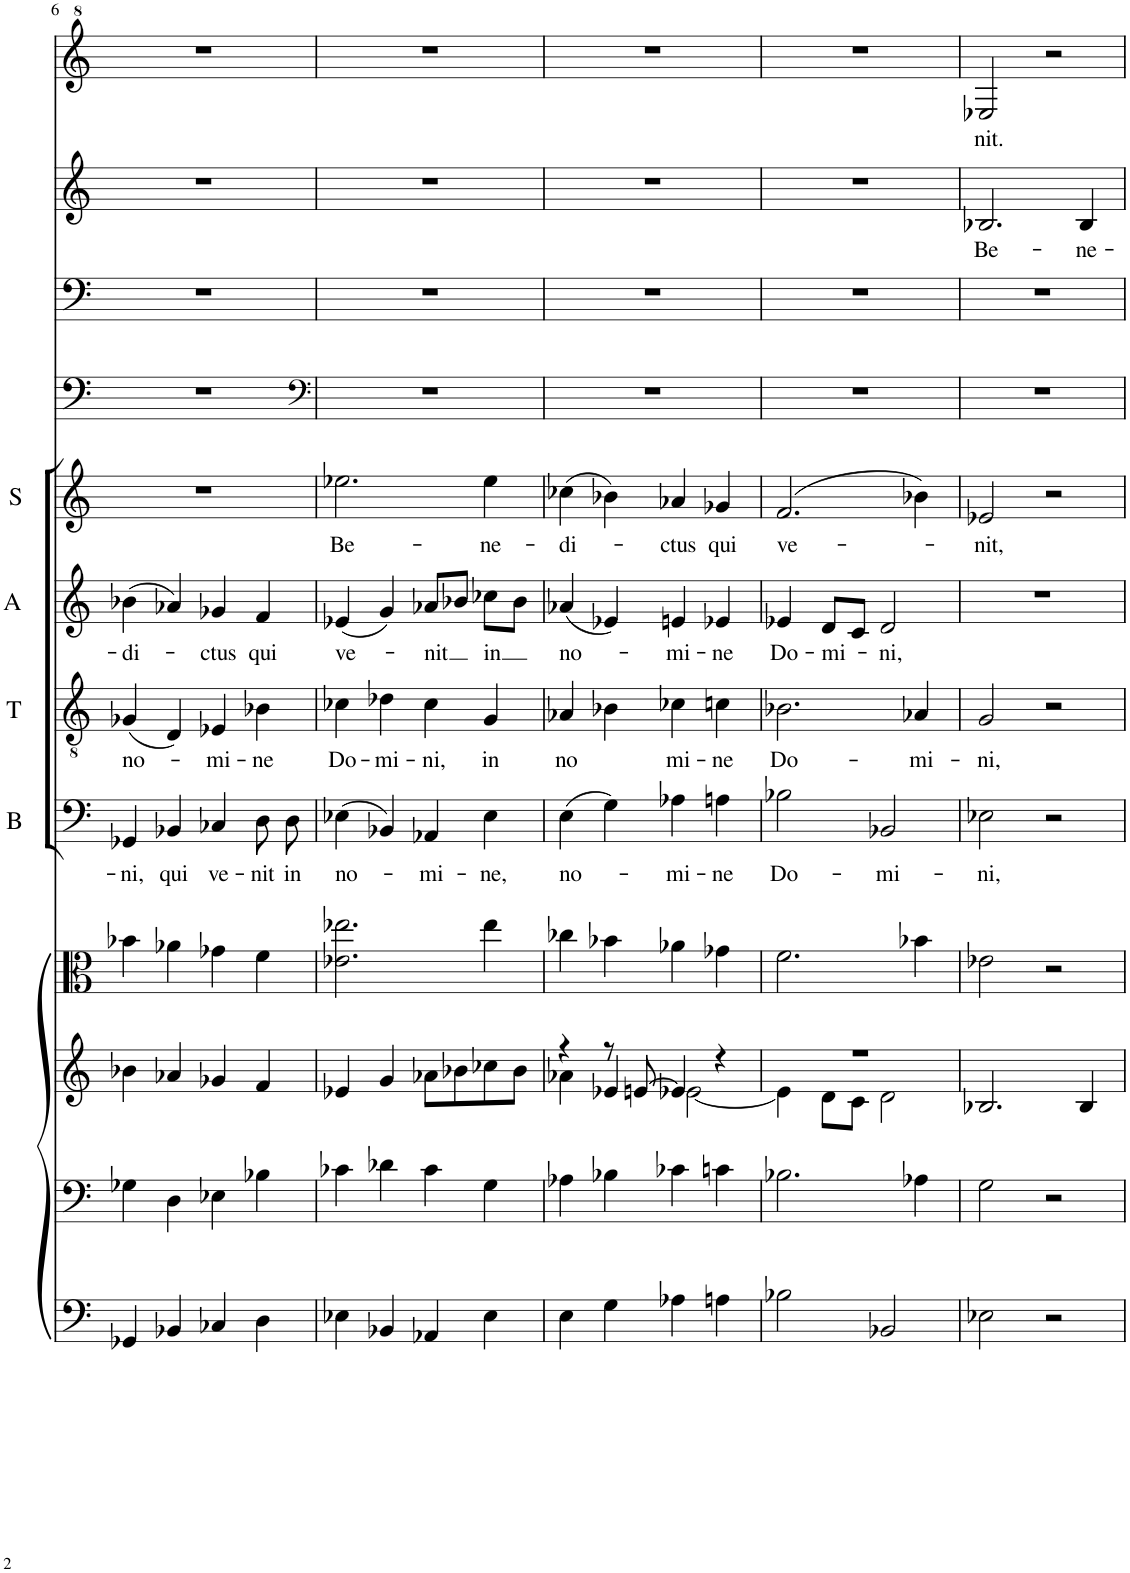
**kern	**kern	**kern	**kern	**kern	**text	**kern	**text	**kern	**text	**kern	**text	**kern	**kern	**kern	**text	**kern	**text
*part12	*part11	*part10	*part9	*part8	*part8	*part7	*part7	*part6	*part6	*part5	*part5	*part4	*part3	*part2	*part2	*part1	*part1
*staff12	*staff11	*staff10	*staff9	*staff8	*staff8	*staff7	*staff7	*staff6	*staff6	*staff5	*staff5	*staff4	*staff3	*staff2	*staff2	*staff1	*staff1
*I"Pauke	*I"Kontrabasse	*I"Synthesizer Strings-R2	*I"Bratschen	*I"Bass	*	*I"Tenor	*	*I"Alt	*	*I"Sopran	*	*I"Bass Solo	*I"Tenor Solo	*I"Alt Solo	*	*I"Sopran Solo	*
*	*	*I'Str	*	*I'B	*	*I'T	*	*I'A	*	*I'S	*	*	*	*	*	*	*
!!LO:PB:g=z
*clefF4	*clefF4	*clefG2	*clefC3	*clefF4	*	*clefGv2	*	*clefG2	*	*clefG2	*	*clefF4	*clefF4	*clefG2	*	*clefG^2	*
*	*	*	*	*	*	*ITrd7c12	*	*ITrd1c2	*	*	*	*	*	*ITrd4c7	*	*ITrd-7c-12	*
*k[]	*k[]	*k[]	*k[]	*k[]	*	*k[]	*	*k[]	*	*k[]	*	*k[]	*k[]	*k[]	*	*k[]	*
*M2/2	*M2/2	*M2/2	*M2/2	*M2/2	*	*M2/2	*	*M2/2	*	*M2/2	*	*M2/2	*M2/2	*M2/2	*	*M2/2	*
*met(c|)	*met(c|)	*met(c|)	*met(c|)	*met(c|)	*	*met(c|)	*	*met(c|)	*	*met(c|)	*	*met(c|)	*met(c|)	*met(c|)	*	*met(c|)	*
=6	=6	=6	=6	=6	=6	=6	=6	=6	=6	=6	=6	=6	=6	=6	=6	=6	=6
!	!	!	!	!	!LO:LY:b	!	!LO:LY:b	!	!LO:LY:b	!	!	!	!	!	!	!	!
4GG-X/	4G-X\	4b-X\	4b-X\	4GG-X/	-ni,	(4G-X/	no-	(4b-X\	-di-	1r	.	1r	1r	1r	.	1r	.
!	!	!	!	!	!LO:LY:b	!	!	!	!	!	!	!	!	!	!	!	!
4BB-X/	4D\	4a-X/	4a-X\	4BB-X/	qui	4D/)	.	4a-X/)	.	.	.	.	.	.	.	.	.
!	!	!	!	!	!LO:LY:b	!	!LO:LY:b	!	!LO:LY:b	!	!	!	!	!	!	!	!
4C-X/	4E-X\	4g-X/	4g-X\	4C-X/	ve-	4E-X/	-mi-	4g-X/	-ctus	.	.	.	.	.	.	.	.
!	!	!	!	!	!LO:LY:b	!	!LO:LY:b	!	!LO:LY:b	!	!	!	!	!	!	!	!
4D\	4B-X\	4f/	4f\	8D\L	-nit	4B-X\	-ne	4f/	qui	.	.	.	.	.	.	.	.
!	!	!	!	!	!LO:LY:b	!	!	!	!	!	!	!	!	!	!	!	!
.	.	.	.	8D\J	in	.	.	.	.	.	.	.	.	.	.	.	.
=7	=7	=7	=7	=7	=7	=7	=7	=7	=7	=7	=7	=7	=7	=7	=7	=7	=7
*	*	*	*	*	*	*	*	*	*	*	*	*clefF4	*	*	*	*	*
!	!	!	!	!	!LO:LY:b	!	!LO:LY:b	!	!LO:LY:b	!	!LO:LY:b	!	!	!	!	!	!
4E-X\	4c-X\	4e-X/	2.e-X\ 2.ee-X\	(4E-X\	no-	4c-X\	Do-	(4e-X/	ve-	2.ee-X\	Be-	1r	1r	1r	.	1r	.
!	!	!	!	!	!	!	!LO:LY:b	!	!	!	!	!	!	!	!	!	!
4BB-X/	4d-X\	4g/	.	4BB-X/)	.	4d-X\	-mi-	4g/)	.	.	.	.	.	.	.	.	.
!	!	!	!	!	!LO:LY:b	!	!LO:LY:b	!	!LO:LY:b	!	!	!	!	!	!	!	!
4AA-X/	4c-\	8a-X\L	.	4AA-X/	-mi-	4c-\	-ni,	8a-X/L	-nit	.	.	.	.	.	.	.	.
.	.	8b-X\	.	.	.	.	.	8b-X/J	.	.	.	.	.	.	.	.	.
!	!	!	!	!	!LO:LY:b	!	!LO:LY:b	!	!LO:LY:b	!	!LO:LY:b	!	!	!	!	!	!
4E-\	4G\	8cc-X\	4ee-\	4E-\	-ne,	4G/	in	8cc-X\L	in	4ee-\	-ne-	.	.	.	.	.	.
.	.	8b-\J	.	.	.	.	.	8b-\J	.	.	.	.	.	.	.	.	.
=8	=8	=8	=8	=8	=8	=8	=8	=8	=8	=8	=8	=8	=8	=8	=8	=8	=8
*	*	*^	*	*	*	*	*	*	*	*	*	*	*	*	*	*	*
*	*	*	*^	*	*	*	*	*	*	*	*	*	*	*	*	*	*	*
!	!	!	!	!	!	!	!LO:LY:b	!	!LO:LY:b	!	!LO:LY:b	!	!LO:LY:b	!	!	!	!	!	!
4E\	4A-X\	4r	4a-X\	4ryy	4cc-X\	(4E\	no-	4A-X/	no	(4a-X/	no-	(4cc-X\	-di-	1r	1r	1r	.	1r	.
4G\	4B-X\	8r	4ryy	4e-X/	4b-X\	4G\)	.	4B-X\	.	4e-X/)	.	4b-X\)	.	.	.	.	.	.	.
.	.	[8en/	.	.	.	.	.	.	.	.	.	.	.	.	.	.	.	.	.
!	!	!	!	!	!	!	!LO:LY:b	!	!LO:LY:b	!	!LO:LY:b	!	!LO:LY:b	!	!	!	!	!	!
4A-X\	4c-X\	4e/]	[2e-X\	2ryy	4a-X\	4A-X\	-mi-	4c-X\	mi-	4en/	-mi-	4a-X/	-ctus	.	.	.	.	.	.
!	!	!	!	!	!	!	!LO:LY:b	!	!LO:LY:b	!	!LO:LY:b	!	!LO:LY:b	!	!	!	!	!	!
4An\	4cn\	4r	.	.	4g-X\	4An\	-ne	4cn\	-ne	4e-X/	-ne	4g-X/	qui	.	.	.	.	.	.
*	*	*	*v	*v	*	*	*	*	*	*	*	*	*	*	*	*	*	*	*
=9	=9	=9	=9	=9	=9	=9	=9	=9	=9	=9	=9	=9	=9	=9	=9	=9	=9	=9
!	!	!	!	!	!	!LO:LY:b	!	!LO:LY:b	!	!LO:LY:b	!	!LO:LY:b	!	!	!	!	!	!
2B-X\	2.B-X\	1r	4e-\]	2.f\	2B-X\	Do-	2.B-X\	Do-	4e-X/	Do-	(2.f/	ve-	1r	1r	1r	.	1r	.
!	!	!	!	!	!	!	!	!	!	!LO:LY:b	!	!	!	!	!	!	!	!
.	.	.	8d\L	.	.	.	.	.	8d/L	-mi-	.	.	.	.	.	.	.	.
.	.	.	8c\J	.	.	.	.	.	8c/J	.	.	.	.	.	.	.	.	.
!	!	!	!	!	!	!LO:LY:b	!	!	!	!LO:LY:b	!	!	!	!	!	!	!	!
2BB-X/	.	.	2d\	.	2BB-X/	-mi-	.	.	2d/	-ni,	.	.	.	.	.	.	.	.
!	!	!	!	!	!	!	!	!LO:LY:b	!	!	!	!	!	!	!	!	!	!
.	4A-X\	.	.	4b-X\	.	.	4A-X/	-mi-	.	.	4b-X\)	.	.	.	.	.	.	.
*	*	*v	*v	*	*	*	*	*	*	*	*	*	*	*	*	*	*	*
=10	=10	=10	=10	=10	=10	=10	=10	=10	=10	=10	=10	=10	=10	=10	=10	=10	=10
!	!	!	!	!	!LO:LY:b	!	!LO:LY:b	!	!	!	!LO:LY:b	!	!	!	!LO:LY:b	!	!LO:LY:b
2E-X\	2G\	2.B-X/	2e-X\	2E-X\	-ni,	2G/	-ni,	1r	.	2e-X/	-nit,	1r	1r	2.B-X/	Be-	2e-X/	nit.
2r	2r	.	2r	2r	.	2r	.	.	.	2r	.	.	.	.	.	2r	.
!	!	!	!	!	!	!	!	!	!	!	!	!	!	!	!LO:LY:b	!	!
.	.	4B-/	.	.	.	.	.	.	.	.	.	.	.	4B-/	-ne-	.	.
=	=	=	=	=	=	=	=	=	=	=	=	=	=	=	=	=	=
*-	*-	*-	*-	*-	*-	*-	*-	*-	*-	*-	*-	*-	*-	*-	*-	*-	*-
